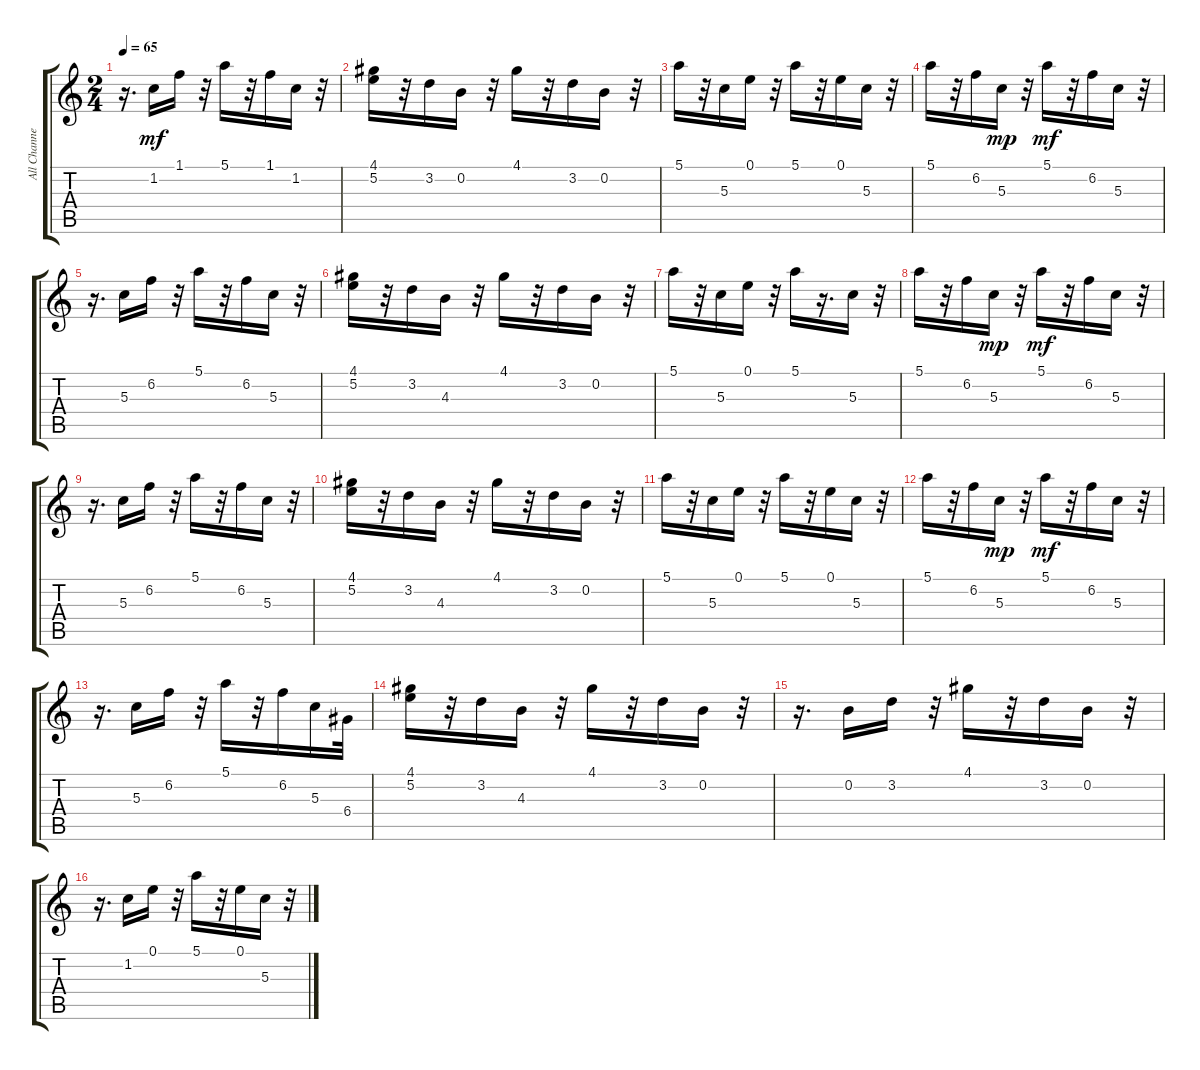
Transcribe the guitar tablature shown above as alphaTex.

\track ("All Channels*merged" "All Channe") {instrument acousticguitarsteel}
\staff {score tabs}
\tuning (E4 B3 G3 D3 A2 E2) {hide}
\ts (2 4)
\tempo 65
\clef g2
\ks c
r.16{d dy mp} 1.2.16{dy mf} 1.1.16 r.32 5.1.16 r.32 1.1.16 1.2.16 r.32 |
(4.1 5.2).16 r.32 3.2.16 0.2.16 r.32 4.1.16 r.32 3.2.16 0.2.16 r.32 |
5.1.16 r.32 5.3.16 0.1.16 r.32 5.1.16 r.32 0.1.16 5.3.16 r.32 |
5.1.16 r.32 6.2.16 5.3.16{dy mp} r.32 5.1.16{dy mf} r.32 6.2.16 5.3.16 r.32 |
r.16{d} 5.3.16 6.2.16 r.32 5.1.16 r.32 6.2.16 5.3.16 r.32 |
(4.1 5.2).16 r.32 3.2.16 4.3.16 r.32 4.1.16 r.32 3.2.16 0.2.16 r.32 |
5.1.16 r.32 5.3.16 0.1.16 r.32 5.1.16 r.16{d} 5.3.16 r.32 |
5.1.16 r.32 6.2.16 5.3.16{dy mp} r.32 5.1.16{dy mf} r.32 6.2.16 5.3.16 r.32 |
r.16{d} 5.3.16 6.2.16 r.32 5.1.16 r.32 6.2.16 5.3.16 r.32 |
(4.1 5.2).16 r.32 3.2.16 4.3.16 r.32 4.1.16 r.32 3.2.16 0.2.16 r.32 |
5.1.16 r.32 5.3.16 0.1.16 r.32 5.1.16 r.32 0.1.16 5.3.16 r.32 |
5.1.16 r.32 6.2.16 5.3.16{dy mp} r.32 5.1.16{dy mf} r.32 6.2.16 5.3.16 r.32 |
r.16{d} 5.3.16 6.2.16 r.32 5.1.16 r.32 6.2.16 5.3.16 6.4.32 |
(4.1 5.2).16 r.32 3.2.16 4.3.16 r.32 4.1.16 r.32 3.2.16 0.2.16 r.32 |
r.16{d} 0.2.16 3.2.16 r.32 4.1.16 r.32 3.2.16 0.2.16 r.32 |
r.16{d} 1.2.16 0.1.16 r.32 5.1.16 r.32 0.1.16 5.3.16 r.32
